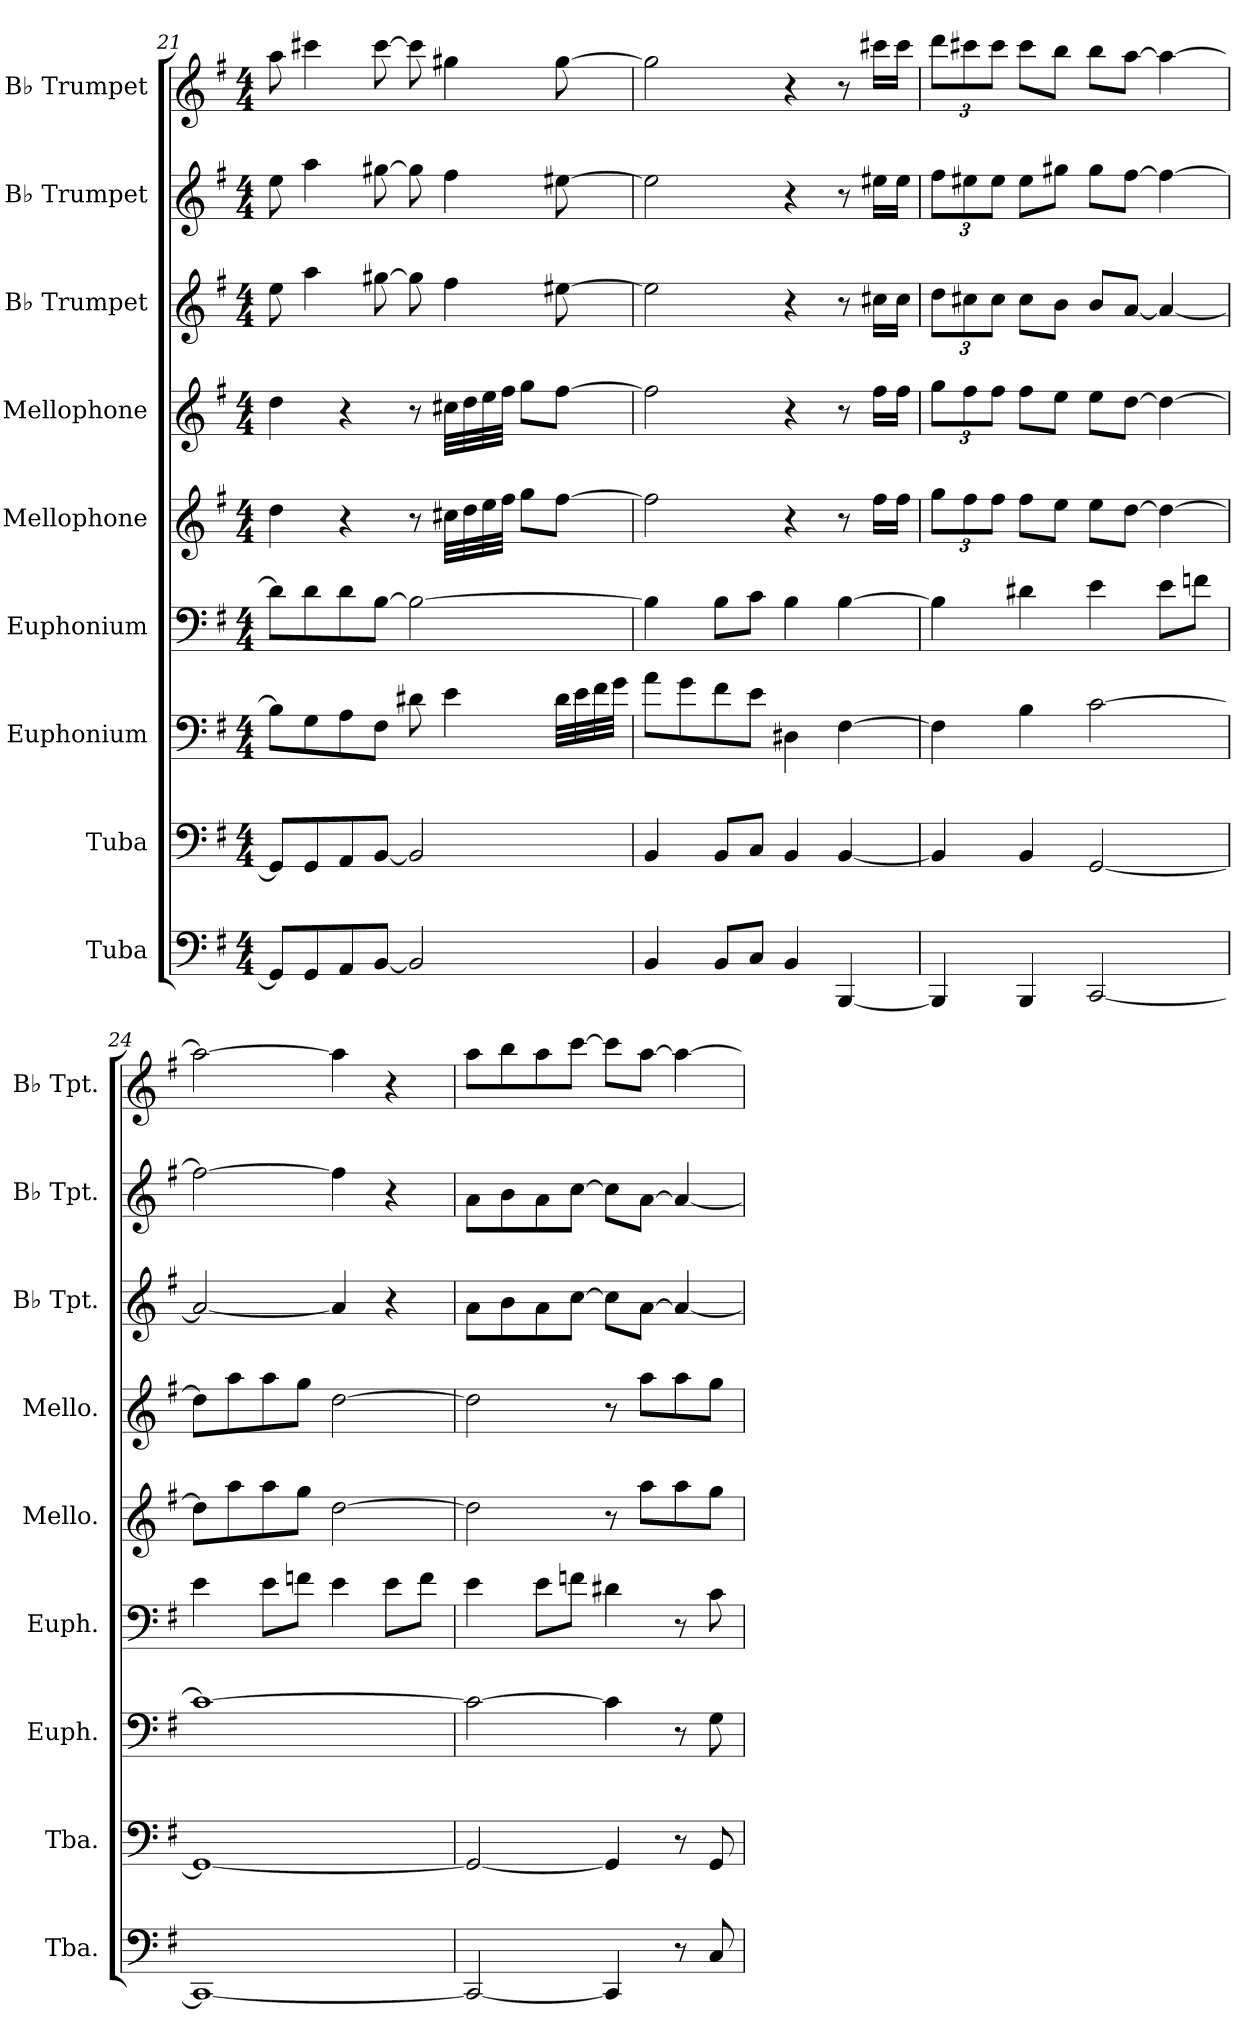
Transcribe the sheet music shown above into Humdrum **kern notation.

**kern	**kern	**kern	**kern	**kern	**kern	**kern	**kern	**kern
*part9	*part8	*part7	*part6	*part5	*part4	*part3	*part2	*part1
*staff9	*staff8	*staff7	*staff6	*staff5	*staff4	*staff3	*staff2	*staff1
*I"Tuba	*I"Tuba	*I"Euphonium	*I"Euphonium	*I"Mellophone	*I"Mellophone	*I"B♭ Trumpet	*I"B♭ Trumpet	*I"B♭ Trumpet
*I'Tba.	*I'Tba.	*I'Euph.	*I'Euph.	*I'Mello.	*I'Mello.	*I'B♭ Tpt.	*I'B♭ Tpt.	*I'B♭ Tpt.
!!LO:PB:g=z
*clefF4	*clefF4	*clefF4	*clefF4	*clefG2	*clefG2	*clefG2	*clefG2	*clefG2
*	*	*	*	*ITrd4c7	*ITrd4c7	*ITrd1c2	*ITrd1c2	*ITrd1c2
*k[f#]	*k[f#]	*k[f#]	*k[f#]	*k[]	*k[]	*k[b-]	*k[b-]	*k[b-]
*M4/4	*M4/4	*M4/4	*M4/4	*M4/4	*M4/4	*M4/4	*M4/4	*M4/4
=21	=21	=21	=21	=21	=21	=21	=21	=21
8GG/L]	8GG/L]	8B\L]	8d\L]	4g\	4g\	8dd\	8dd\	8gg\
8GG/	8GG/	8G\	8d\	.	.	4gg\	4gg\	4bbn\
8AA/	8AA/	8A\	8d\	4r	4r	.	.	.
[8BB/J	[8BB/J	8F#\J	[8B\J	.	.	[8ff#X\	[8ff#X\	[8bb\
2BB/]	2BB/]	8d#X\	2B\_	8r	8r	8ff#\]	8ff#\]	8bb\]
.	.	4e\	.	32f#X\LLL	32f#X\LLL	4ee\	4ee\	4ff#X\
.	.	.	.	32g\	32g\	.	.	.
.	.	.	.	32a\	32a\	.	.	.
.	.	.	.	32b\JJJ	32b\JJJ	.	.	.
.	.	.	.	8cc\L	8cc\L	.	.	.
.	.	32d#\LLL	.	[8b\J	[8b\J	[8dd#X\	[8dd#X\	[8ff#\
.	.	32e\	.	.	.	.	.	.
.	.	32f#\	.	.	.	.	.	.
.	.	32g\JJJ	.	.	.	.	.	.
=22	=22	=22	=22	=22	=22	=22	=22	=22
4BB/	4BB/	8a\L	4B\]	2b\]	2b\]	2dd#\]	2dd#\]	2ff#\]
.	.	8g\	.	.	.	.	.	.
8BB/L	8BB/L	8f#\	8B\L	.	.	.	.	.
8C/J	8C/J	8e\J	8c\J	.	.	.	.	.
4BB/	4BB/	4D#X\	4B\	4r	4r	4r	4r	4r
[4BBB/	[4BB/	[4F#\	[4B\	8r	8r	8r	8r	8r
.	.	.	.	16b\LL	16b\LL	16bn\LL	16dd#X\LL	16bbn\LL
.	.	.	.	16b\JJ	16b\JJ	16b\JJ	16dd#\JJ	16bb\JJ
=23	=23	=23	=23	=23	=23	=23	=23	=23
*	*	*	*	*Xbrackettup	*Xbrackettup	*Xbrackettup	*Xbrackettup	*Xbrackettup
4BBB/]	4BB/]	4F#\]	4B\]	12cc\L	12cc\L	12cc\L	12ee\L	12ccc\L
.	.	.	.	12b\	12b\	12bn\	12dd#X\	12bbn\
.	.	.	.	12b\J	12b\J	12b\J	12dd#\J	12bb\J
4BBB/	4BB/	4B\	4d#X\	8b\L	8b\L	8b\L	8dd#\L	8bb\L
.	.	.	.	8a\J	8a\J	8a\J	8ff#X\J	8aa\J
[2CC/	[2GG/	[2c\	4e\	8a\L	8a\L	8a/L	8ff#\L	8aa\L
.	.	.	.	[8g\J	[8g\J	[8g/J	[8ee\J	[8gg\J
.	.	.	8e\L	4g\_	4g\_	4g/_	4ee\_	4gg\_
.	.	.	8fn\J	.	.	.	.	.
!!LO:PB:g=z
=24	=24	=24	=24	=24	=24	=24	=24	=24
1CC_	1GG_	1c_	4e\	8g\L]	8g\L]	2g/_	2ee\_	2gg\_
.	.	.	.	8dd\	8dd\	.	.	.
.	.	.	8e\L	8dd\	8dd\	.	.	.
.	.	.	8fn\J	8cc\J	8cc\J	.	.	.
.	.	.	4e\	[2g\	[2g\	4g/]	4ee\]	4gg\]
.	.	.	8e\L	.	.	4r	4r	4r
.	.	.	8f\J	.	.	.	.	.
=25	=25	=25	=25	=25	=25	=25	=25	=25
2CC/_	2GG/_	2c\_	4e\	2g\]	2g\]	8g\L	8g\L	8gg\L
.	.	.	.	.	.	8a\	8a\	8aa\
.	.	.	8e\L	.	.	8g\	8g\	8gg\
.	.	.	8fn\J	.	.	[8b-\J	[8b-\J	[8bb-\J
4CC/]	4GG/]	4c\]	4d#X\	8r	8r	8b-\L]	8b-\L]	8bb-\L]
.	.	.	.	8dd\L	8dd\L	[8g\J	[8g\J	[8gg\J
8r	8r	8r	8r	8dd\	8dd\	4g/_	4g/_	4gg\_
8C/	8GG/	8G\	8c\	8cc\J	8cc\J	.	.	.
=	=	=	=	=	=	=	=	=
*-	*-	*-	*-	*-	*-	*-	*-	*-
